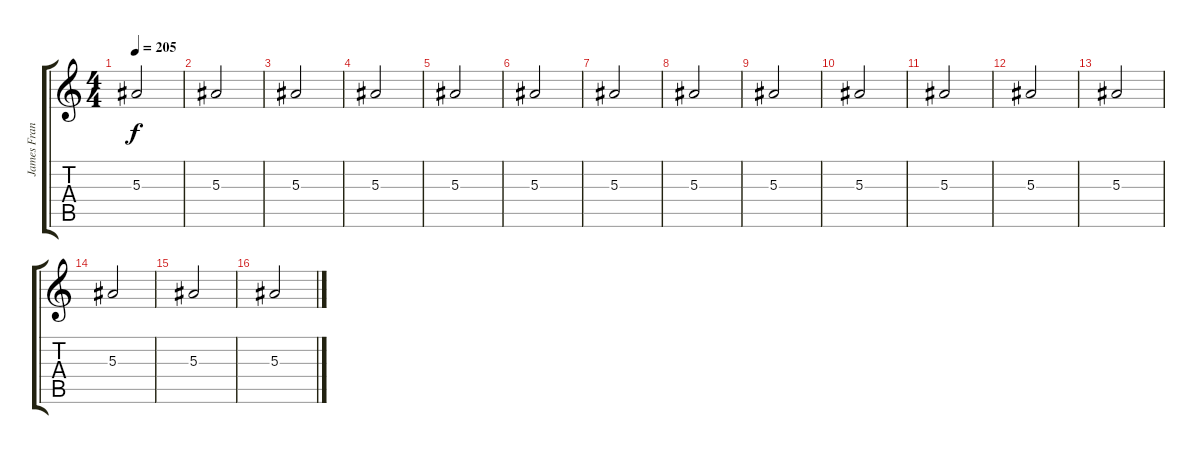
\track ("James Frantic Guitar" "James Fran") {instrument distortionguitar}
\staff {score tabs}
\tuning (D4 A3 F3 C3 G2 C2) {hide}
\ts (4 4)
\tempo 205
\clef g2
\ks c
5.3.2{dy f} |
5.3.2 |
5.3.2 |
5.3.2 |
5.3.2 |
5.3.2 |
5.3.2 |
5.3.2 |
5.3.2 |
5.3.2 |
5.3.2 |
5.3.2 |
5.3.2 |
5.3.2 |
5.3.2 |
5.3.2
